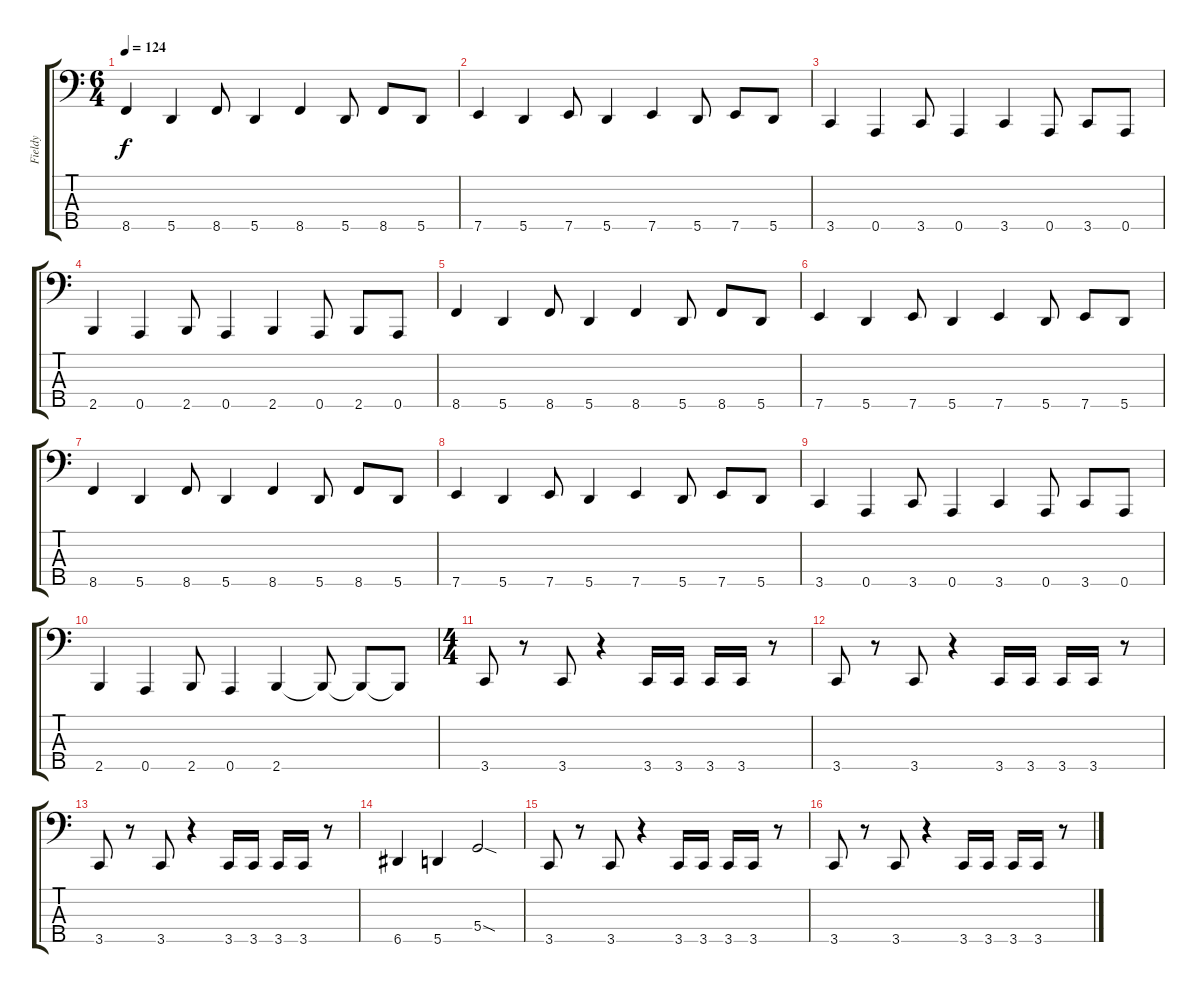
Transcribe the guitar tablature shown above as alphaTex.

\track ("Fieldy" "Fieldy") {instrument electricbassfinger}
\staff {score tabs}
\tuning (F2 C2 G1 D1 A0) {hide}
\ts (6 4)
\tempo 124
\clef f4
\ks c
8.5.4{dy f} 5.5.4 8.5.8 5.5.4 8.5.4 5.5.8 8.5.8 5.5.8 |
7.5.4 5.5.4 7.5.8 5.5.4 7.5.4 5.5.8 7.5.8 5.5.8 |
3.5.4 0.5.4 3.5.8 0.5.4 3.5.4 0.5.8 3.5.8 0.5.8 |
2.5.4 0.5.4 2.5.8 0.5.4 2.5.4 0.5.8 2.5.8 0.5.8 |
8.5.4 5.5.4 8.5.8 5.5.4 8.5.4 5.5.8 8.5.8 5.5.8 |
7.5.4 5.5.4 7.5.8 5.5.4 7.5.4 5.5.8 7.5.8 5.5.8 |
8.5.4 5.5.4 8.5.8 5.5.4 8.5.4 5.5.8 8.5.8 5.5.8 |
7.5.4 5.5.4 7.5.8 5.5.4 7.5.4 5.5.8 7.5.8 5.5.8 |
3.5.4 0.5.4 3.5.8 0.5.4 3.5.4 0.5.8 3.5.8 0.5.8 |
2.5.4 0.5.4 2.5.8 0.5.4 2.5.4 2.5{t}.8 2.5{t}.8 2.5{t}.8 |
\ts (4 4)
3.5.8 r.8 3.5.8 r.4 3.5.16 3.5.16 3.5.16 3.5.16 r.8 |
3.5.8 r.8 3.5.8 r.4 3.5.16 3.5.16 3.5.16 3.5.16 r.8 |
3.5.8 r.8 3.5.8 r.4 3.5.16 3.5.16 3.5.16 3.5.16 r.8 |
6.5.4 5.5.4 5.4{sod}.2 |
3.5.8 r.8 3.5.8 r.4 3.5.16 3.5.16 3.5.16 3.5.16 r.8 |
3.5.8 r.8 3.5.8 r.4 3.5.16 3.5.16 3.5.16 3.5.16 r.8
